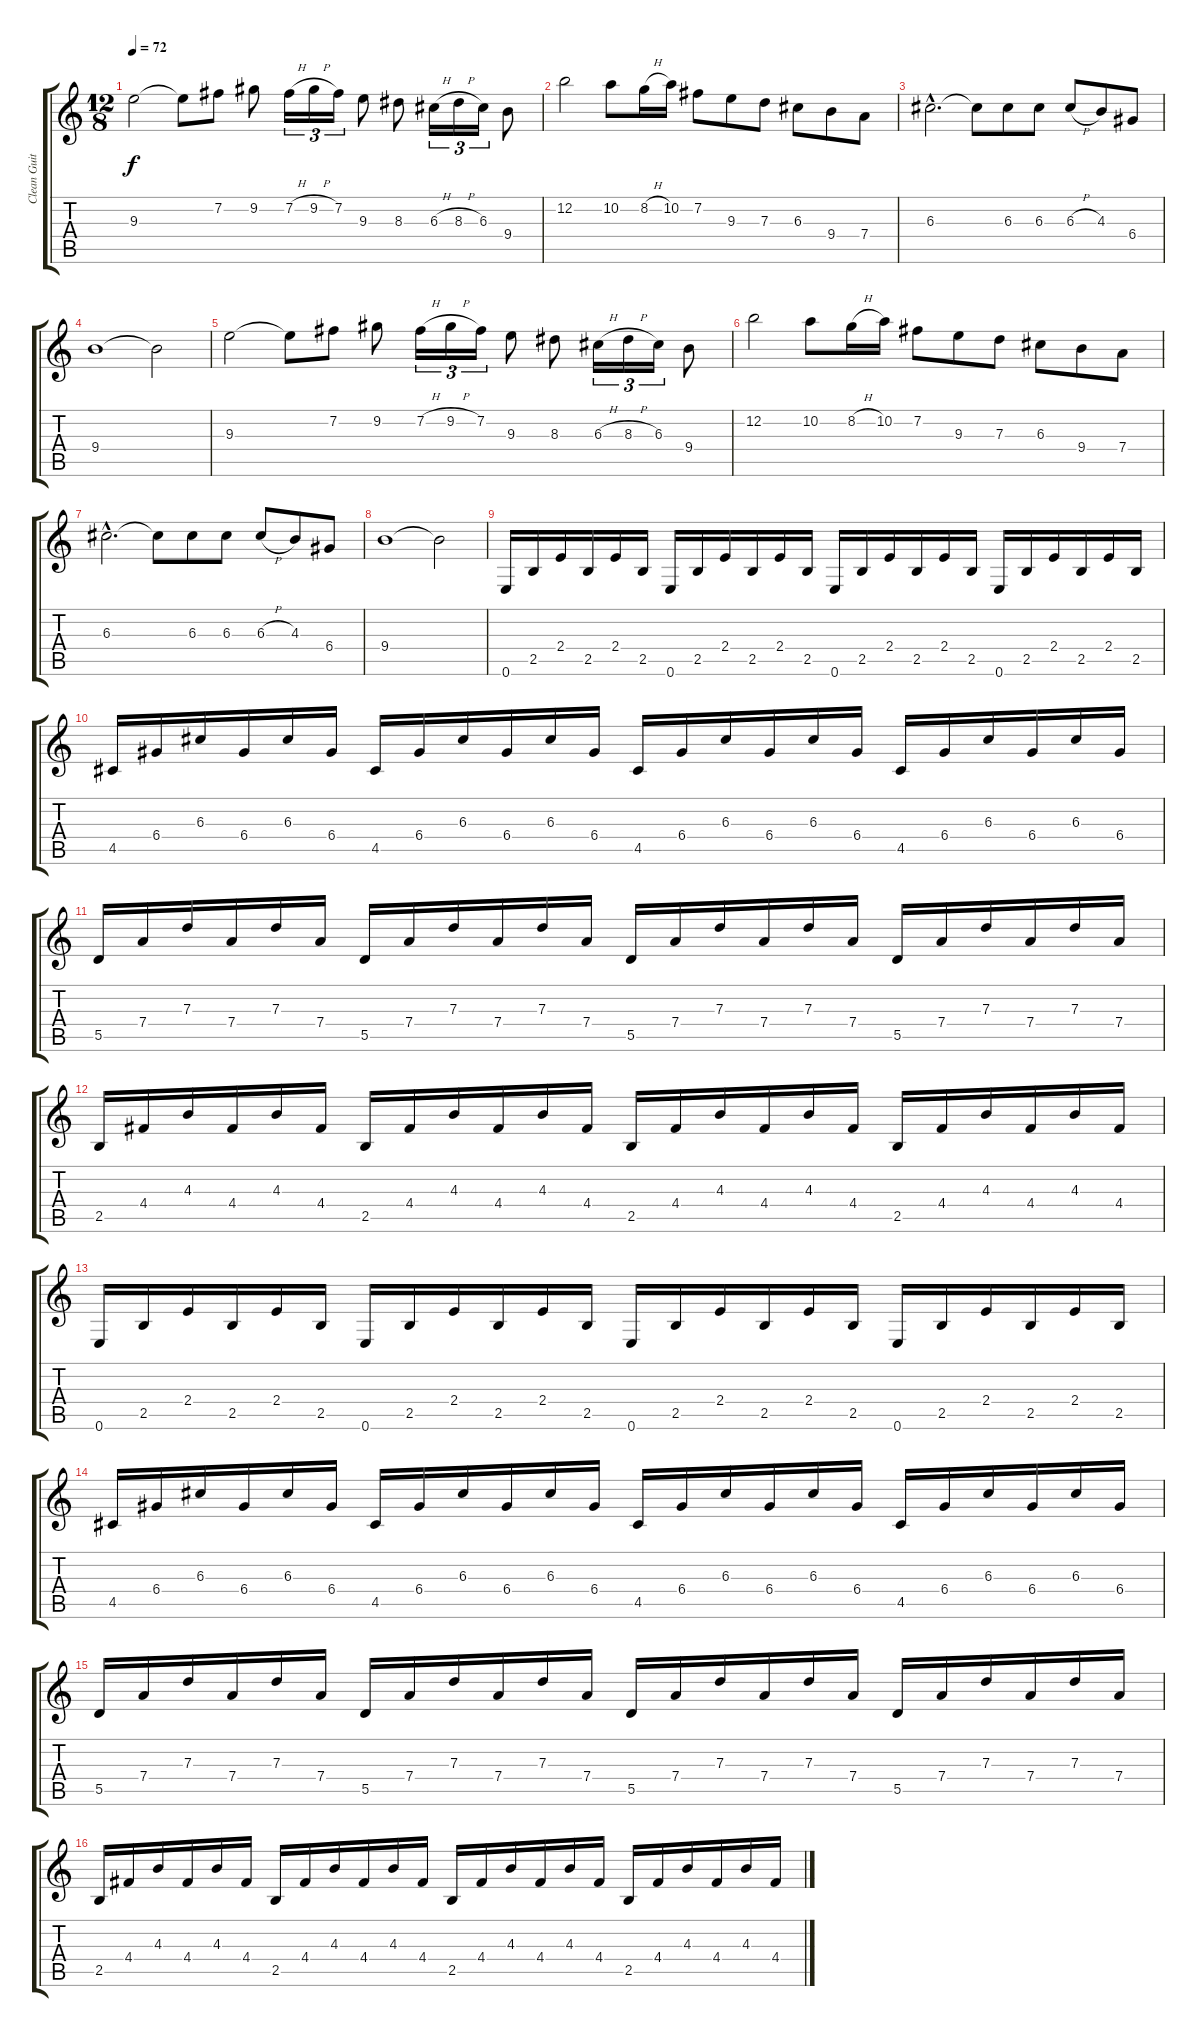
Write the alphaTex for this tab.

\track ("Clean Guitar 1" "Clean Guit") {instrument acousticguitarsteel}
\staff {score tabs}
\tuning (E4 B3 G3 D3 A2 E2) {hide}
\ts (12 8)
\tempo 72
\clef g2
\ks c
9.3.2{dy f instrument acousticguitarsteel} 9.3{t}.8 7.2.8 9.2.8 7.2{h}.16{tu (3 2)} 9.2{h}.16{tu (3 2)} 7.2.16{tu (3 2)} 9.3.8 8.3.8 6.3{h}.16{tu (3 2)} 8.3{h}.16{tu (3 2)} 6.3.16{tu (3 2)} 9.4.8 |
12.2.2 10.2.8 8.2{h}.16 10.2.16 7.2.8 9.3.8 7.3.8 6.3.8 9.4.8 7.4.8 |
6.3{hac}.2{d} 6.3{t}.8 6.3.8 6.3.8 6.3{h}.8 4.3.8 6.4.8 |
9.4.1 9.4{t}.2 |
9.3.2 9.3{t}.8 7.2.8 9.2.8 7.2{h}.16{tu (3 2)} 9.2{h}.16{tu (3 2)} 7.2.16{tu (3 2)} 9.3.8 8.3.8 6.3{h}.16{tu (3 2)} 8.3{h}.16{tu (3 2)} 6.3.16{tu (3 2)} 9.4.8 |
12.2.2 10.2.8 8.2{h}.16 10.2.16 7.2.8 9.3.8 7.3.8 6.3.8 9.4.8 7.4.8 |
6.3{hac}.2{d} 6.3{t}.8 6.3.8 6.3.8 6.3{h}.8 4.3.8 6.4.8 |
9.4.1 9.4{t}.2 |
0.6.16 2.5.16 2.4.16 2.5.16 2.4.16 2.5.16 0.6.16 2.5.16 2.4.16 2.5.16 2.4.16 2.5.16 0.6.16 2.5.16 2.4.16 2.5.16 2.4.16 2.5.16 0.6.16 2.5.16 2.4.16 2.5.16 2.4.16 2.5.16 |
4.5.16 6.4.16 6.3.16 6.4.16 6.3.16 6.4.16 4.5.16 6.4.16 6.3.16 6.4.16 6.3.16 6.4.16 4.5.16 6.4.16 6.3.16 6.4.16 6.3.16 6.4.16 4.5.16 6.4.16 6.3.16 6.4.16 6.3.16 6.4.16 |
5.5.16 7.4.16 7.3.16 7.4.16 7.3.16 7.4.16 5.5.16 7.4.16 7.3.16 7.4.16 7.3.16 7.4.16 5.5.16 7.4.16 7.3.16 7.4.16 7.3.16 7.4.16 5.5.16 7.4.16 7.3.16 7.4.16 7.3.16 7.4.16 |
2.5.16 4.4.16 4.3.16 4.4.16 4.3.16 4.4.16 2.5.16 4.4.16 4.3.16 4.4.16 4.3.16 4.4.16 2.5.16 4.4.16 4.3.16 4.4.16 4.3.16 4.4.16 2.5.16 4.4.16 4.3.16 4.4.16 4.3.16 4.4.16 |
0.6.16 2.5.16 2.4.16 2.5.16 2.4.16 2.5.16 0.6.16 2.5.16 2.4.16 2.5.16 2.4.16 2.5.16 0.6.16 2.5.16 2.4.16 2.5.16 2.4.16 2.5.16 0.6.16 2.5.16 2.4.16 2.5.16 2.4.16 2.5.16 |
4.5.16 6.4.16 6.3.16 6.4.16 6.3.16 6.4.16 4.5.16 6.4.16 6.3.16 6.4.16 6.3.16 6.4.16 4.5.16 6.4.16 6.3.16 6.4.16 6.3.16 6.4.16 4.5.16 6.4.16 6.3.16 6.4.16 6.3.16 6.4.16 |
5.5.16 7.4.16 7.3.16 7.4.16 7.3.16 7.4.16 5.5.16 7.4.16 7.3.16 7.4.16 7.3.16 7.4.16 5.5.16 7.4.16 7.3.16 7.4.16 7.3.16 7.4.16 5.5.16 7.4.16 7.3.16 7.4.16 7.3.16 7.4.16 |
2.5.16 4.4.16 4.3.16 4.4.16 4.3.16 4.4.16 2.5.16 4.4.16 4.3.16 4.4.16 4.3.16 4.4.16 2.5.16 4.4.16 4.3.16 4.4.16 4.3.16 4.4.16 2.5.16 4.4.16 4.3.16 4.4.16 4.3.16 4.4.16
